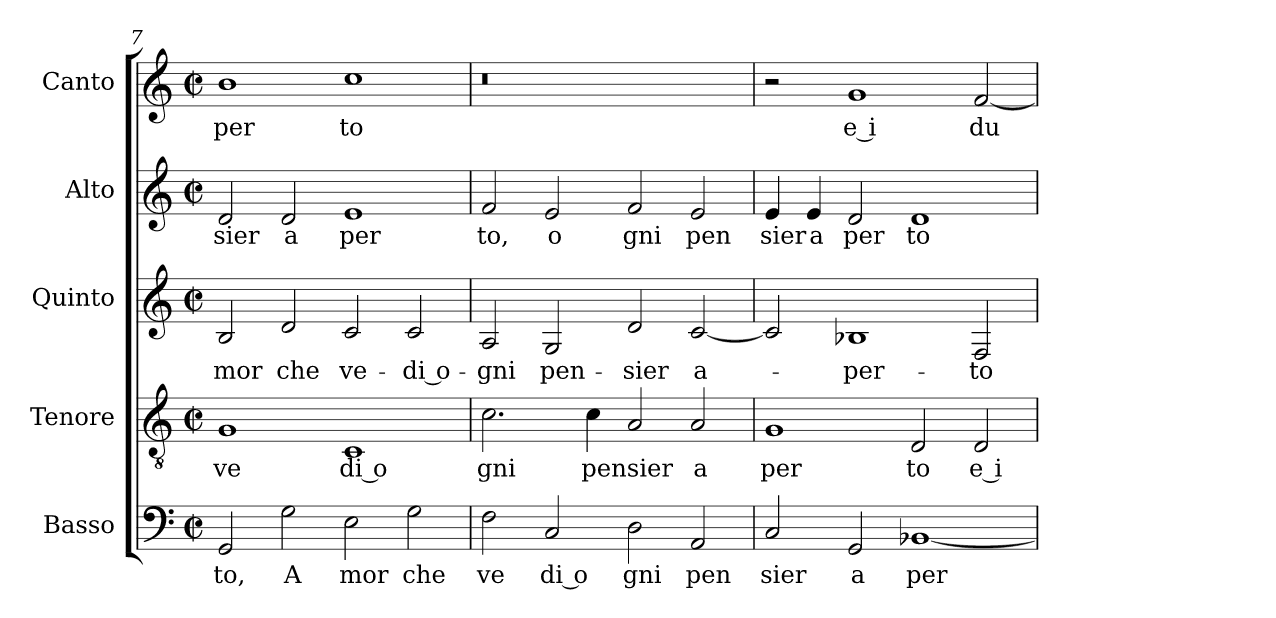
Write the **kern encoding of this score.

**kern	**text	**kern	**text	**kern	**text	**kern	**text	**kern	**text
*part5	*part5	*part4	*part4	*part3	*part3	*part2	*part2	*part1	*part1
*staff5	*staff5	*staff4	*staff4	*staff3	*staff3	*staff2	*staff2	*staff1	*staff1
*I"Basso	*	*I"Tenore	*	*I"Quinto	*	*I"Alto	*	*I"Canto	*
*clefF4	*	*clefGv2	*	*clefG2	*	*clefG2	*	*clefG2	*
*M2/2	*	*M2/2	*	*M2/2	*	*M2/2	*	*M2/2	*
*met(c|)	*	*met(c|)	*	*met(c|)	*	*met(c|)	*	*met(c|)	*
=7	=7	=7	=7	=7	=7	=7	=7	=7	=7
!	!LO:LY:b:cj	!	!LO:LY:b:cj	!	!LO:LY:b:cj	!	!LO:LY:b:cj	!	!LO:LY:b:cj
2GG/	to,	1G	ve	2B/	-mor	2d/	sier	1b	per
!	!LO:LY:b:cj	!	!	!	!LO:LY:b:cj	!	!LO:LY:b:cj	!	!
2G\	A	.	.	2d/	che	2d/	a	.	.
!	!LO:LY:b:cj	!	!LO:LY:b:rj	!	!LO:LY:b:cj	!	!LO:LY:b:cj	!	!LO:LY:b:cj
2E\	mor	1C	di o	2c/	ve-	1e	per	1cc	to
!	!LO:LY:b:cj	!	!	!	!LO:LY:b:rj	!	!	!	!
2G\	che	.	.	2c/	-di o-	.	.	.	.
=8	=8	=8	=8	=8	=8	=8	=8	=8	=8
!	!LO:LY:b:cj	!	!LO:LY:b:cj	!	!LO:LY:b:cj	!	!LO:LY:b:cj	!	!
2F\	ve	2.c\	gni	2A/	-gni	2f/	to,	0r	.
!	!LO:LY:b:rj	!	!	!	!LO:LY:b:cj	!	!LO:LY:b:cj	!	!
2C/	di o	.	.	2G/	pen-	2e/	o	.	.
!	!	!	!LO:LY:b	!	!	!	!	!	!
.	.	4c\	pensier	.	.	.	.	.	.
!	!LO:LY:b:cj	!	!	!	!LO:LY:b:cj	!	!LO:LY:b:cj	!	!
2D\	gni	2A/	.	2d/	-sier	2f/	gni	.	.
!	!LO:LY:b:cj	!	!LO:LY:b:cj	!	!LO:LY:b:cj	!	!LO:LY:b:cj	!	!
2AA/	pen	2A/	a	[<2c/	a-	2e/	pen	.	.
=9	=9	=9	=9	=9	=9	=9	=9	=9	=9
!	!LO:LY:b:cj	!	!LO:LY:b:cj	!	!	!	!LO:LY:b:cj	!	!
2C/	sier	1G	per	2c/]	.	4e/	sier	2r	.
!	!	!	!	!	!	!	!LO:LY:b:cj	!	!
.	.	.	.	.	.	4e/	a	.	.
!	!LO:LY:b:cj	!	!	!	!LO:LY:b:cj	!	!LO:LY:b:cj	!	!LO:LY:b:rj
2GG/	a	.	.	1B-X	-per-	2d/	per	1g	e i
!	!LO:LY:b:cj	!	!LO:LY:b:cj	!	!	!	!LO:LY:b:cj	!	!
[<1BB-X	per	2D/	to	.	.	1d	to	.	.
!	!	!	!LO:LY:b:rj	!	!LO:LY:b:cj	!	!	!	!LO:LY:b
.	.	2D/	e i	2F/	-to	.	.	[<2f/	du
=	=	=	=	=	=	=	=	=	=
*-	*-	*-	*-	*-	*-	*-	*-	*-	*-
